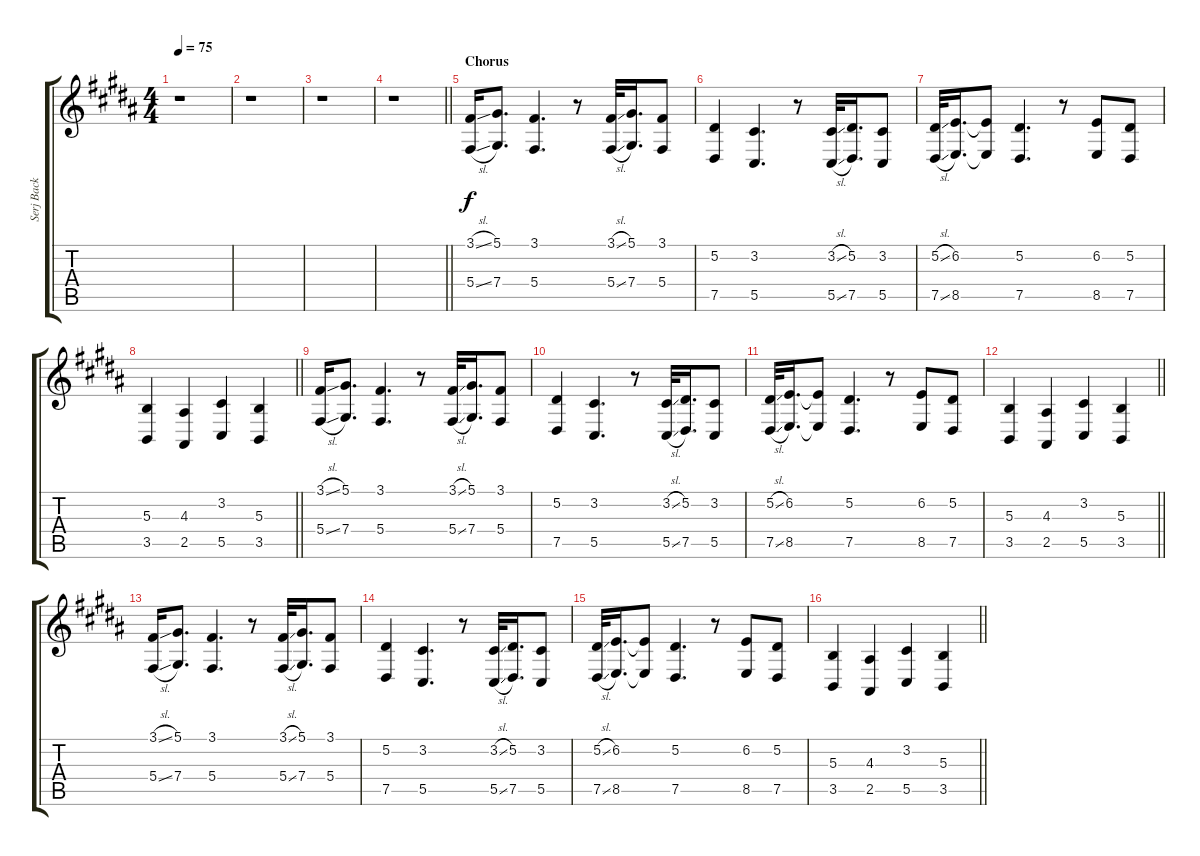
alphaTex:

\track ("Serj Back" "Serj Back") {instrument synthvoice}
\staff {score tabs}
\tuning (Eb4 Bb3 Gb3 Db3 Ab2 Eb2) {hide}
\ts (4 4)
\tempo 75
\clef g2
\ks g#minor
r.1{dy f} |
r.1 |
r.1 |
\barLineRight lightlight
r.1 |
\section ("" "Chorus")
(3.1{sl} 5.4{sl}).16 (5.1 7.4).8{d} (3.1 5.4).4{d} r.8 (3.1{sl} 5.4{sl}).32 (5.1 7.4).16{d} (3.1 5.4).8 |
(5.2 7.5).4 (3.2 5.5).4{d} r.8 (3.2{sl} 5.5{sl}).32 (5.2 7.5).16{d} (3.2 5.5).8 |
(5.2{sl} 7.5{sl}).32 (6.2 8.5).16{d} (6.2{t} 8.5{t}).8 (5.2 7.5).4{d} r.8 (6.2 8.5).8 (5.2 7.5).8 |
\barLineRight lightlight
(5.3 3.5).4 (4.3 2.5).4 (3.2 5.5).4 (5.3 3.5).4 |
(3.1{sl} 5.4{sl}).16 (5.1 7.4).8{d} (3.1 5.4).4{d} r.8 (3.1{sl} 5.4{sl}).32 (5.1 7.4).16{d} (3.1 5.4).8 |
(5.2 7.5).4 (3.2 5.5).4{d} r.8 (3.2{sl} 5.5{sl}).32 (5.2 7.5).16{d} (3.2 5.5).8 |
(5.2{sl} 7.5{sl}).32 (6.2 8.5).16{d} (6.2{t} 8.5{t}).8 (5.2 7.5).4{d} r.8 (6.2 8.5).8 (5.2 7.5).8 |
\barLineRight lightlight
(5.3 3.5).4 (4.3 2.5).4 (3.2 5.5).4 (5.3 3.5).4 |
(3.1{sl} 5.4{sl}).16 (5.1 7.4).8{d} (3.1 5.4).4{d} r.8 (3.1{sl} 5.4{sl}).32 (5.1 7.4).16{d} (3.1 5.4).8 |
(5.2 7.5).4 (3.2 5.5).4{d} r.8 (3.2{sl} 5.5{sl}).32 (5.2 7.5).16{d} (3.2 5.5).8 |
(5.2{sl} 7.5{sl}).32 (6.2 8.5).16{d} (6.2{t} 8.5{t}).8 (5.2 7.5).4{d} r.8 (6.2 8.5).8 (5.2 7.5).8 |
\barLineRight lightlight
(5.3 3.5).4 (4.3 2.5).4 (3.2 5.5).4 (5.3 3.5).4
